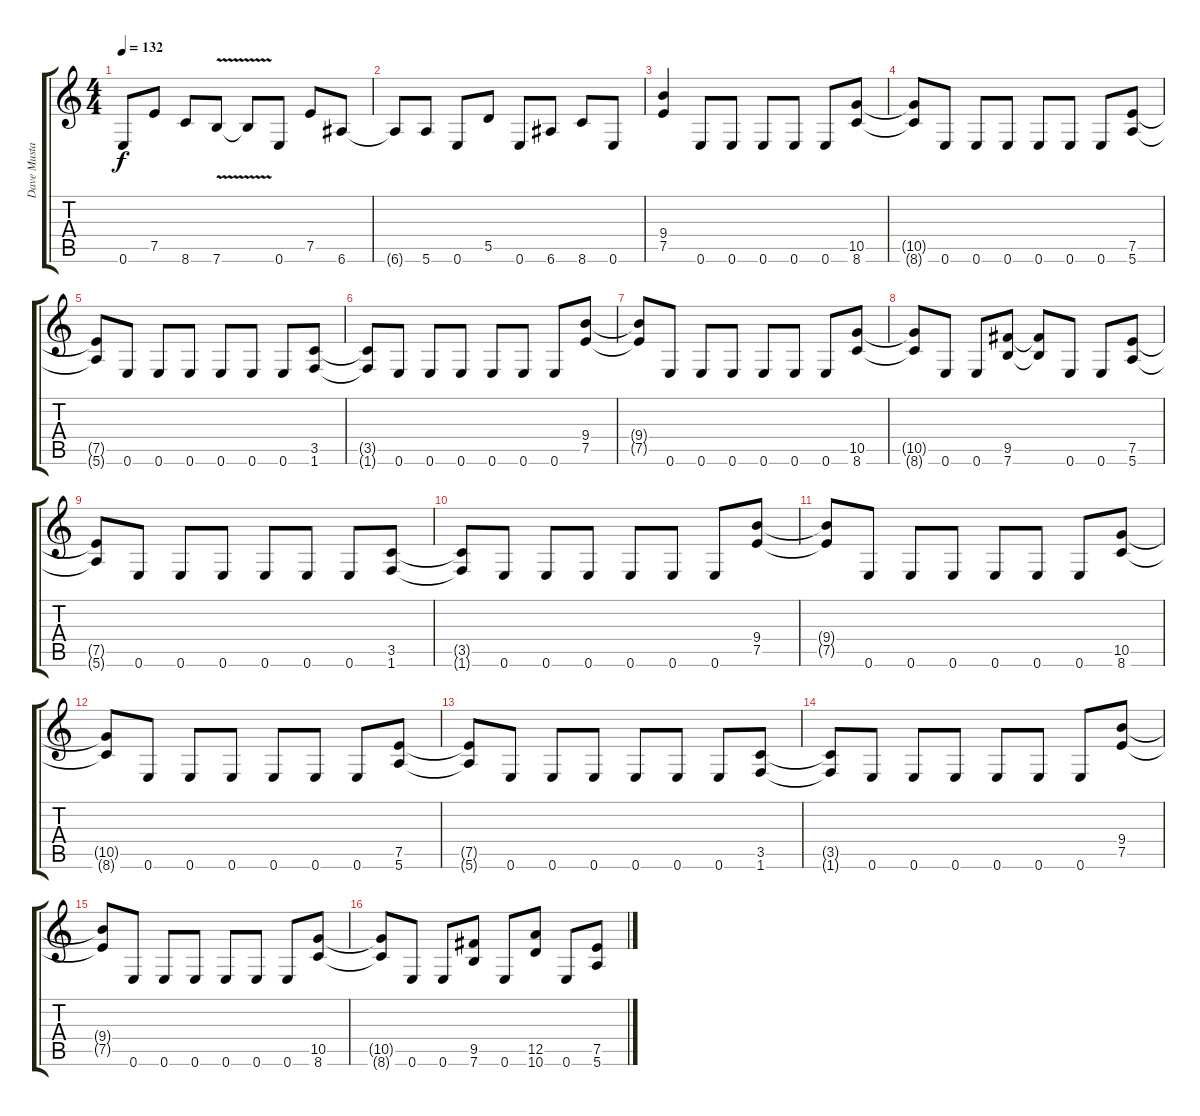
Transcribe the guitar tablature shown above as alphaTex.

\track ("Dave Mustaine (Gtr)" "Dave Musta") {instrument distortionguitar}
\staff {score tabs}
\tuning (E4 B3 G3 D3 A2 E2) {hide}
\ts (4 4)
\tempo 132
\clef g2
\ks c
0.6.8{dy f} 7.5.8 8.6.8 7.6{v}.8 7.6{t}.8 0.6.8 7.5.8 6.6.8 |
6.6{t}.8 5.6.8 0.6.8 5.5.8 0.6.8 6.6.8 8.6.8 0.6.8 |
(9.4 7.5).4 0.6.8 0.6.8 0.6.8 0.6.8 0.6.8 (10.5 8.6).8 |
(10.5{t} 8.6{t}).8 0.6.8 0.6.8 0.6.8 0.6.8 0.6.8 0.6.8 (7.5 5.6).8 |
(7.5{t} 5.6{t}).8 0.6.8 0.6.8 0.6.8 0.6.8 0.6.8 0.6.8 (3.5 1.6).8 |
(3.5{t} 1.6{t}).8 0.6.8 0.6.8 0.6.8 0.6.8 0.6.8 0.6.8 (9.4 7.5).8 |
(9.4{t} 7.5{t}).8 0.6.8 0.6.8 0.6.8 0.6.8 0.6.8 0.6.8 (10.5 8.6).8 |
(10.5{t} 8.6{t}).8 0.6.8 0.6.8 (9.5 7.6).8 (9.5{t} 7.6{t}).8 0.6.8 0.6.8 (7.5 5.6).8 |
(7.5{t} 5.6{t}).8 0.6.8 0.6.8 0.6.8 0.6.8 0.6.8 0.6.8 (3.5 1.6).8 |
(3.5{t} 1.6{t}).8 0.6.8 0.6.8 0.6.8 0.6.8 0.6.8 0.6.8 (9.4 7.5).8 |
(9.4{t} 7.5{t}).8 0.6.8 0.6.8 0.6.8 0.6.8 0.6.8 0.6.8 (10.5 8.6).8 |
(10.5{t} 8.6{t}).8 0.6.8 0.6.8 0.6.8 0.6.8 0.6.8 0.6.8 (7.5 5.6).8 |
(7.5{t} 5.6{t}).8 0.6.8 0.6.8 0.6.8 0.6.8 0.6.8 0.6.8 (3.5 1.6).8 |
(3.5{t} 1.6{t}).8 0.6.8 0.6.8 0.6.8 0.6.8 0.6.8 0.6.8 (9.4 7.5).8 |
(9.4{t} 7.5{t}).8 0.6.8 0.6.8 0.6.8 0.6.8 0.6.8 0.6.8 (10.5 8.6).8 |
(10.5{t} 8.6{t}).8 0.6.8 0.6.8 (9.5 7.6).8 0.6.8 (12.5 10.6).8 0.6.8 (7.5 5.6).8
